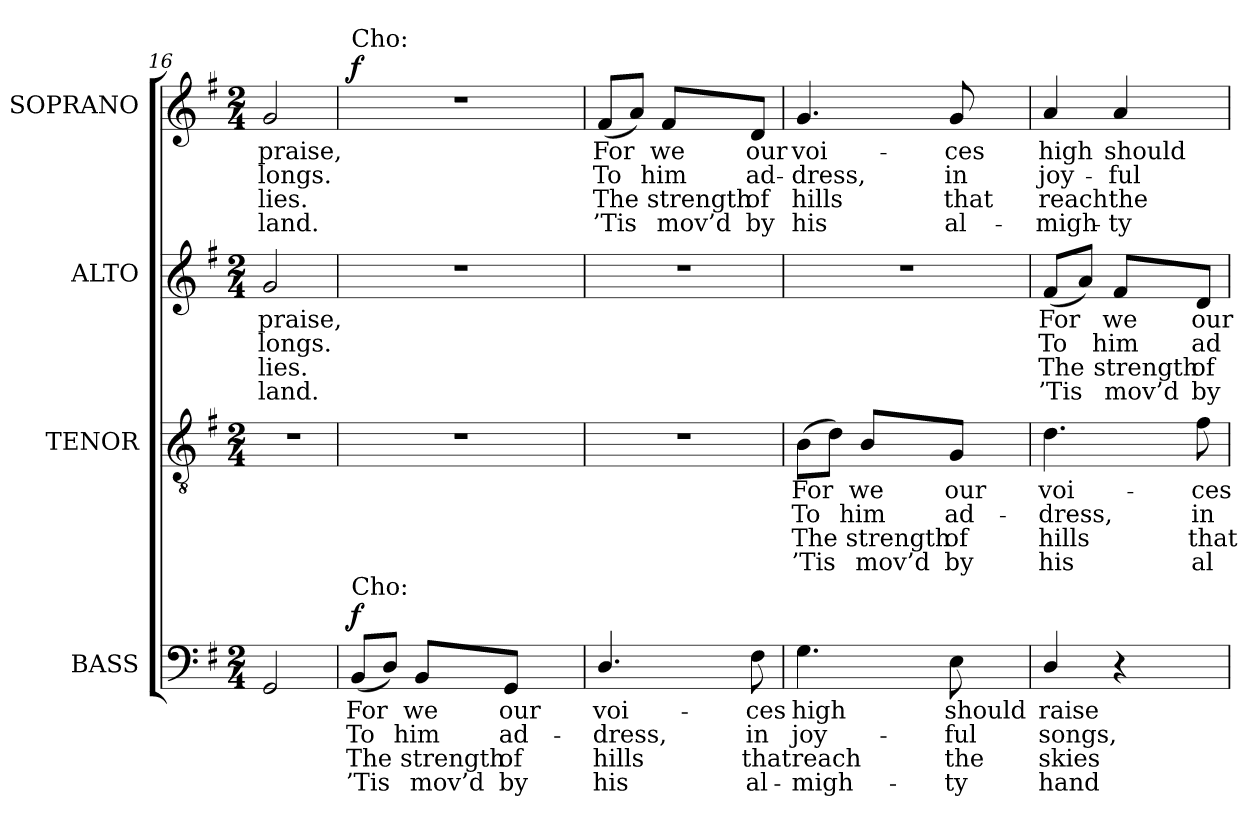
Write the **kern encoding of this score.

**kern	**text	**text	**text	**text	**dynam	**kern	**text	**text	**text	**text	**kern	**text	**text	**text	**text	**kern	**text	**text	**text	**text	**dynam
*part4	*part4	*part4	*part4	*part4	*part4	*part3	*part3	*part3	*part3	*part3	*part2	*part2	*part2	*part2	*part2	*part1	*part1	*part1	*part1	*part1	*part1
*staff4	*staff4	*staff4	*staff4	*staff4	*staff4	*staff3	*staff3	*staff3	*staff3	*staff3	*staff2	*staff2	*staff2	*staff2	*staff2	*staff1	*staff1	*staff1	*staff1	*staff1	*staff1
*I"BASS	*	*	*	*	*	*I"TENOR	*	*	*	*	*I"ALTO	*	*	*	*	*I"SOPRANO	*	*	*	*	*
*I'B.	*	*	*	*	*	*I'T.	*	*	*	*	*I'A.	*	*	*	*	*I'S.	*	*	*	*	*
*clefF4	*	*	*	*	*	*clefGv2	*	*	*	*	*clefG2	*	*	*	*	*clefG2	*	*	*	*	*
*	*	*	*	*	*	*ITrd7c12	*	*	*	*	*	*	*	*	*	*	*	*	*	*	*
*k[f#]	*	*	*	*	*	*k[f#]	*	*	*	*	*k[f#]	*	*	*	*	*k[f#]	*	*	*	*	*
*G:	*	*	*	*	*	*G:	*	*	*	*	*G:	*	*	*	*	*G:	*	*	*	*	*
*M2/4	*	*	*	*	*	*M2/4	*	*	*	*	*M2/4	*	*	*	*	*M2/4	*	*	*	*	*
=16	=16	=16	=16	=16	=16	=16	=16	=16	=16	=16	=16	=16	=16	=16	=16	=16	=16	=16	=16	=16	=16
!	!	!	!	!	!	!LO:N:vis=1	!	!	!	!	!	!	!	!	!	!	!	!	!	!	!
!	!	!	!	!	!	!	!	!	!	!	!	!LO:LY:b:color=#000000	!LO:LY:b:color=#000000	!LO:LY:b:color=#000000	!LO:LY:b:color=#000000	!	!	!	!	!	!
!	!	!	!	!	!	!	!	!	!	!	!	!	!	!	!	!	!LO:LY:b:color=#000000	!LO:LY:b:color=#000000	!LO:LY:b:color=#000000	!LO:LY:b:color=#000000	!
2GGi/	.	.	.	.	.	2r	.	.	.	.	2gi/	praise,	-longs.	lies.	land.	2gi/	praise,	-longs.	lies.	land.	.
!!LO:PB:g=z
=17	=17	=17	=17	=17	=17	=17	=17	=17	=17	=17	=17	=17	=17	=17	=17	=17	=17	=17	=17	=17	=17
!	!	!	!	!	!	!	!	!	!	!	!	!	!	!	!	!LO:TX:a:t=Cho&colon;	!	!	!	!	!
!LO:TX:a:t=Cho&colon;	!	!	!	!	!	!	!	!	!	!	!	!	!	!	!	!	!	!	!	!	!
!	!LO:LY:b:color=#000000	!LO:LY:b:color=#000000	!LO:LY:b:color=#000000	!LO:LY:b:color=#000000	!	!LO:N:vis=1	!	!	!	!	!LO:N:vis=1	!	!	!	!	!LO:N:vis=1	!	!	!	!	!
(8BBi/L	For	To	The	’Tis	f	2r	.	.	.	.	2r	.	.	.	.	2r	.	.	.	.	f
8Di/J)	.	.	.	.	.	.	.	.	.	.	.	.	.	.	.	.	.	.	.	.	.
!	!LO:LY:b:color=#000000	!LO:LY:b:color=#000000	!LO:LY:b:color=#000000	!LO:LY:b:color=#000000	!	!	!	!	!	!	!	!	!	!	!	!	!	!	!	!	!
8BBi/L	we	him	strength	mov’d	.	.	.	.	.	.	.	.	.	.	.	.	.	.	.	.	.
!	!LO:LY:b:color=#000000	!LO:LY:b:color=#000000	!LO:LY:b:color=#000000	!LO:LY:b:color=#000000	!	!	!	!	!	!	!	!	!	!	!	!	!	!	!	!	!
8GGi/J	our	ad-	of	by	.	.	.	.	.	.	.	.	.	.	.	.	.	.	.	.	.
=18	=18	=18	=18	=18	=18	=18	=18	=18	=18	=18	=18	=18	=18	=18	=18	=18	=18	=18	=18	=18	=18
!	!LO:LY:b:color=#000000	!LO:LY:b:color=#000000	!LO:LY:b:color=#000000	!LO:LY:b:color=#000000	!	!LO:N:vis=1	!	!	!	!	!LO:N:vis=1	!	!	!	!	!	!	!	!	!	!
!	!	!	!	!	!	!	!	!	!	!	!	!	!	!	!	!	!LO:LY:b:color=#000000	!LO:LY:b:color=#000000	!LO:LY:b:color=#000000	!LO:LY:b:color=#000000	!
4.Di/	voi-	-dress,	hills	his	.	2r	.	.	.	.	2r	.	.	.	.	(8f#i/L	For	To	The	’Tis	.
.	.	.	.	.	.	.	.	.	.	.	.	.	.	.	.	8ai/J)	.	.	.	.	.
!	!	!	!	!	!	!	!	!	!	!	!	!	!	!	!	!	!LO:LY:b:color=#000000	!LO:LY:b:color=#000000	!LO:LY:b:color=#000000	!LO:LY:b:color=#000000	!
.	.	.	.	.	.	.	.	.	.	.	.	.	.	.	.	8f#i/L	we	him	strength	mov’d	.
!	!LO:LY:b:color=#000000	!LO:LY:b:color=#000000	!LO:LY:b:color=#000000	!LO:LY:b:color=#000000	!	!	!	!	!	!	!	!	!	!	!	!	!	!	!	!	!
!	!	!	!	!	!	!	!	!	!	!	!	!	!	!	!	!	!LO:LY:b:color=#000000	!LO:LY:b:color=#000000	!LO:LY:b:color=#000000	!LO:LY:b:color=#000000	!
8F#i\	-ces	in	that	al-	.	.	.	.	.	.	.	.	.	.	.	8di/J	our	ad-	of	by	.
=19	=19	=19	=19	=19	=19	=19	=19	=19	=19	=19	=19	=19	=19	=19	=19	=19	=19	=19	=19	=19	=19
!	!LO:LY:b:color=#000000	!LO:LY:b:color=#000000	!LO:LY:b:color=#000000	!LO:LY:b:color=#000000	!	!	!	!	!	!	!	!	!	!	!	!	!	!	!	!	!
!	!	!	!	!	!	!	!LO:LY:b:color=#000000	!LO:LY:b:color=#000000	!LO:LY:b:color=#000000	!LO:LY:b:color=#000000	!LO:N:vis=1	!	!	!	!	!	!	!	!	!	!
!	!	!	!	!	!	!	!	!	!	!	!	!	!	!	!	!	!LO:LY:b:color=#000000	!LO:LY:b:color=#000000	!LO:LY:b:color=#000000	!LO:LY:b:color=#000000	!
4.Gi\	high	joy-	-reach	-migh-	.	(8BBi\L	For	To	The	’Tis	2r	.	.	.	.	4.gi/	voi-	-dress,	hills	his	.
.	.	.	.	.	.	8Di\J)	.	.	.	.	.	.	.	.	.	.	.	.	.	.	.
!	!	!	!	!	!	!	!LO:LY:b:color=#000000	!LO:LY:b:color=#000000	!LO:LY:b:color=#000000	!LO:LY:b:color=#000000	!	!	!	!	!	!	!	!	!	!	!
.	.	.	.	.	.	8BBi/L	we	him	strength	mov’d	.	.	.	.	.	.	.	.	.	.	.
!	!LO:LY:b:color=#000000	!LO:LY:b:color=#000000	!LO:LY:b:color=#000000	!LO:LY:b:color=#000000	!	!	!	!	!	!	!	!	!	!	!	!	!	!	!	!	!
!	!	!	!	!	!	!	!LO:LY:b:color=#000000	!LO:LY:b:color=#000000	!LO:LY:b:color=#000000	!LO:LY:b:color=#000000	!	!	!	!	!	!	!	!	!	!	!
!	!	!	!	!	!	!	!	!	!	!	!	!	!	!	!	!	!LO:LY:b:color=#000000	!LO:LY:b:color=#000000	!LO:LY:b:color=#000000	!LO:LY:b:color=#000000	!
8Ei\	should	-ful	the	ty	.	8GGi/J	our	ad-	of	by	.	.	.	.	.	8gi/	-ces	in	that	al-	.
=20	=20	=20	=20	=20	=20	=20	=20	=20	=20	=20	=20	=20	=20	=20	=20	=20	=20	=20	=20	=20	=20
!	!LO:LY:b:color=#000000	!LO:LY:b:color=#000000	!LO:LY:b:color=#000000	!LO:LY:b:color=#000000	!	!	!	!	!	!	!	!	!	!	!	!	!	!	!	!	!
!	!	!	!	!	!	!	!LO:LY:b:color=#000000	!LO:LY:b:color=#000000	!LO:LY:b:color=#000000	!LO:LY:b:color=#000000	!	!	!	!	!	!	!	!	!	!	!
!	!	!	!	!	!	!	!	!	!	!	!	!LO:LY:b:color=#000000	!LO:LY:b:color=#000000	!LO:LY:b:color=#000000	!LO:LY:b:color=#000000	!	!	!	!	!	!
!	!	!	!	!	!	!	!	!	!	!	!	!	!	!	!	!	!LO:LY:b:color=#000000	!LO:LY:b:color=#000000	!LO:LY:b:color=#000000	!LO:LY:b:color=#000000	!
4Di/	raise	songs,	skies	hand	.	4.Di\	voi-	-dress,	hills	his	(8f#i/L	For	To	The	’Tis	4ai/	high	joy-	-reach	migh-	.
.	.	.	.	.	.	.	.	.	.	.	8ai/J)	.	.	.	.	.	.	.	.	.	.
!	!	!	!	!	!	!	!	!	!	!	!	!LO:LY:b:color=#000000	!LO:LY:b:color=#000000	!LO:LY:b:color=#000000	!LO:LY:b:color=#000000	!	!	!	!	!	!
!	!	!	!	!	!	!	!	!	!	!	!	!	!	!	!	!	!LO:LY:b:color=#000000	!LO:LY:b:color=#000000	!LO:LY:b:color=#000000	!LO:LY:b:color=#000000	!
4r	.	.	.	.	.	.	.	.	.	.	8f#i/L	we	him	strength	mov’d	4ai/	should	-ful	-the	ty	.
!	!	!	!	!	!	!	!LO:LY:b:color=#000000	!LO:LY:b:color=#000000	!LO:LY:b:color=#000000	!LO:LY:b:color=#000000	!	!	!	!	!	!	!	!	!	!	!
!	!	!	!	!	!	!	!	!	!	!	!	!LO:LY:b:color=#000000	!LO:LY:b:color=#000000	!LO:LY:b:color=#000000	!LO:LY:b:color=#000000	!	!	!	!	!	!
.	.	.	.	.	.	8F#i\	-ces	in	that	al-	8di/J	our	ad-	of	by	.	.	.	.	.	.
=	=	=	=	=	=	=	=	=	=	=	=	=	=	=	=	=	=	=	=	=	=
*-	*-	*-	*-	*-	*-	*-	*-	*-	*-	*-	*-	*-	*-	*-	*-	*-	*-	*-	*-	*-	*-
